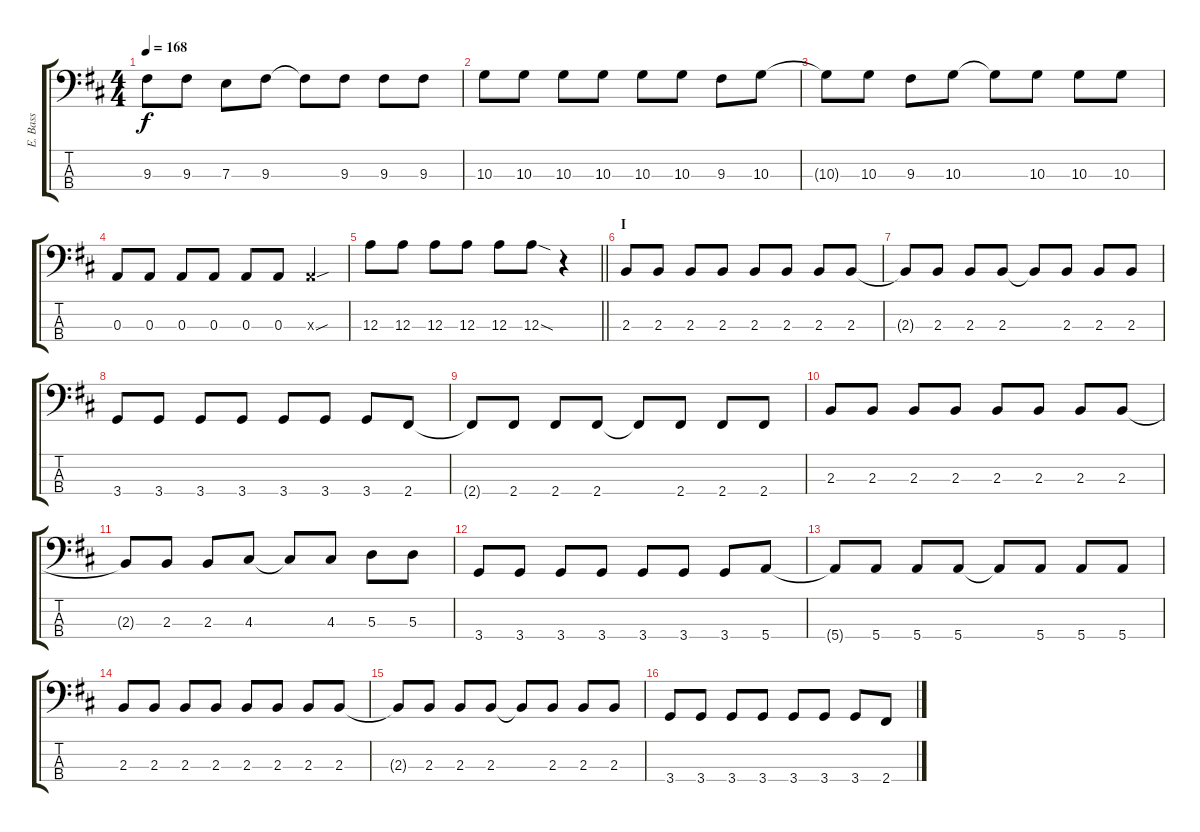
\track ("E. Bass" "E. Bass") {instrument electricbasspick}
\staff {score tabs}
\tuning (G2 D2 A1 E1) {hide}
\ts (4 4)
\tempo 168
\clef f4
\ks d
9.3{t}.8{dy f} 9.3.8 7.3.8 9.3.8 9.3{t}.8 9.3.8 9.3.8 9.3.8 |
10.3.8 10.3.8 10.3.8 10.3.8 10.3.8 10.3.8 9.3.8 10.3.8 |
10.3{t}.8 10.3.8 9.3.8 10.3.8 10.3{t}.8 10.3.8 10.3.8 10.3.8 |
0.3.8 0.3.8 0.3.8 0.3.8 0.3.8 0.3.8 0.3{sou x}.4 |
\barLineRight lightlight
12.3.8 12.3.8 12.3.8 12.3.8 12.3.8 12.3{sod}.8 r.4 |
\section ("" "I")
2.3.8 2.3.8 2.3.8 2.3.8 2.3.8 2.3.8 2.3.8 2.3.8 |
2.3{t}.8 2.3.8 2.3.8 2.3.8 2.3{t}.8 2.3.8 2.3.8 2.3.8 |
3.4.8 3.4.8 3.4.8 3.4.8 3.4.8 3.4.8 3.4.8 2.4.8 |
2.4{t}.8 2.4.8 2.4.8 2.4.8 2.4{t}.8 2.4.8 2.4.8 2.4.8 |
2.3.8 2.3.8 2.3.8 2.3.8 2.3.8 2.3.8 2.3.8 2.3.8 |
2.3{t}.8 2.3.8 2.3.8 4.3.8 4.3{t}.8 4.3.8 5.3.8 5.3.8 |
3.4.8 3.4.8 3.4.8 3.4.8 3.4.8 3.4.8 3.4.8 5.4.8 |
5.4{t}.8 5.4.8 5.4.8 5.4.8 5.4{t}.8 5.4.8 5.4.8 5.4.8 |
2.3.8 2.3.8 2.3.8 2.3.8 2.3.8 2.3.8 2.3.8 2.3.8 |
2.3{t}.8 2.3.8 2.3.8 2.3.8 2.3{t}.8 2.3.8 2.3.8 2.3.8 |
3.4.8 3.4.8 3.4.8 3.4.8 3.4.8 3.4.8 3.4.8 2.4.8
